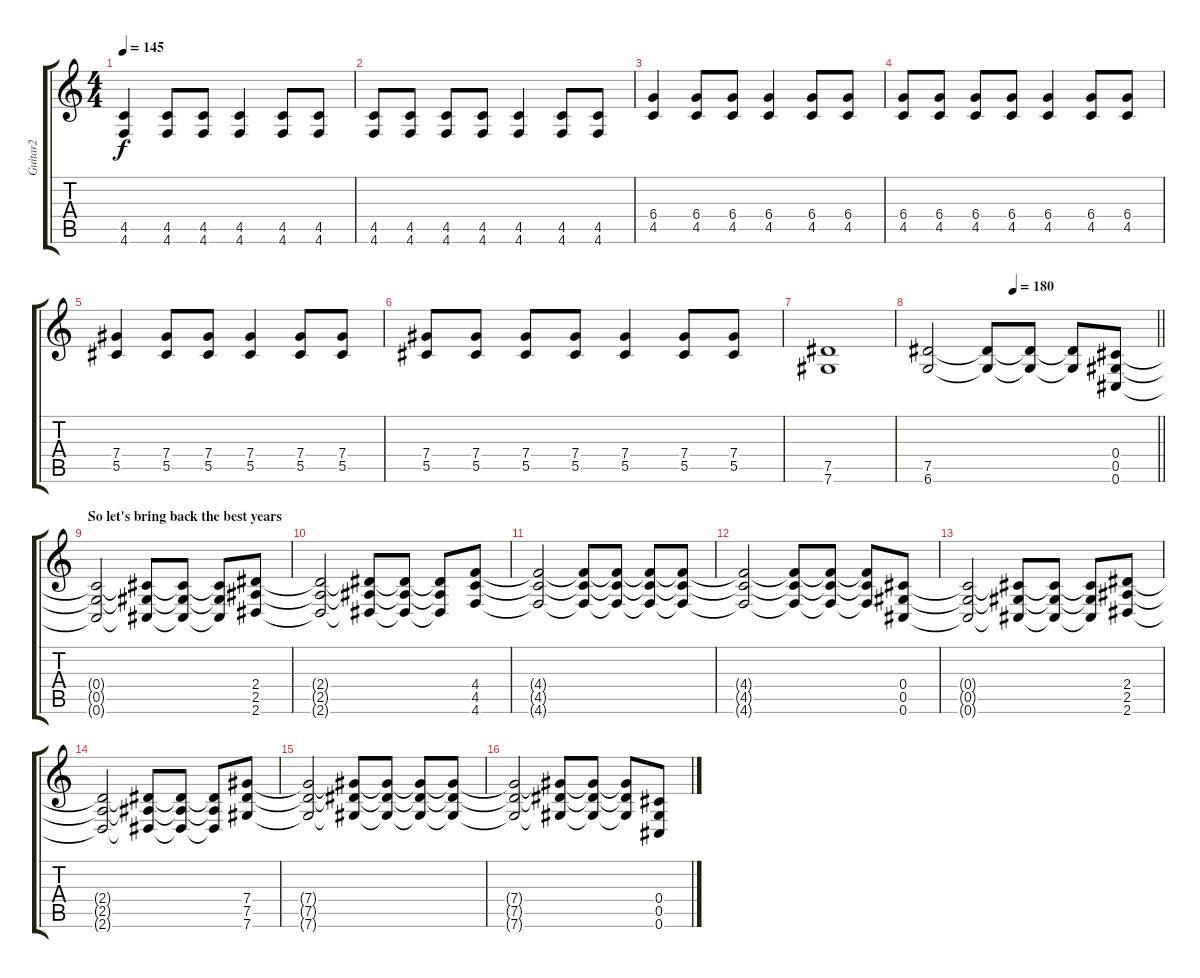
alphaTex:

\track ("Guitar2" "Guitar2") {instrument distortionguitar}
\staff {score tabs}
\tuning (Eb4 Bb3 Gb3 Db3 Ab2 Db2) {hide}
\ts (4 4)
\tempo 145
\clef g2
\ks c
(4.5 4.6).4{dy f} (4.5 4.6).8 (4.5 4.6).8 (4.5 4.6).4 (4.5 4.6).8 (4.5 4.6).8 |
(4.5 4.6).8 (4.5 4.6).8 (4.5 4.6).8 (4.5 4.6).8 (4.5 4.6).4 (4.5 4.6).8 (4.5 4.6).8 |
(6.4 4.5).4 (6.4 4.5).8 (6.4 4.5).8 (6.4 4.5).4 (6.4 4.5).8 (6.4 4.5).8 |
(6.4 4.5).8 (6.4 4.5).8 (6.4 4.5).8 (6.4 4.5).8 (6.4 4.5).4 (6.4 4.5).8 (6.4 4.5).8 |
(7.4 5.5).4 (7.4 5.5).8 (7.4 5.5).8 (7.4 5.5).4 (7.4 5.5).8 (7.4 5.5).8 |
(7.4 5.5).8 (7.4 5.5).8 (7.4 5.5).8 (7.4 5.5).8 (7.4 5.5).4 (7.4 5.5).8 (7.4 5.5).8 |
(7.5 7.6).1 |
\tempo (180 0.375)
\barLineRight lightlight
(7.5 6.6).2 (7.5{t} 6.6{t}).8 (7.5{t} 6.6{t}).8 (7.5{t} 6.6{t}).8 (0.4 0.5 0.6).8 |
\section ("" "So let's bring back the best years")
(0.4{t} 0.5{t} 0.6{t}).2 (0.4{t} 0.5{t} 0.6{t}).8 (0.4{t} 0.5{t} 0.6{t}).8 (0.4{t} 0.5{t} 0.6{t}).8 (2.4 2.5 2.6).8 |
(2.4{t} 2.5{t} 2.6{t}).2 (2.4{t} 2.5{t} 2.6{t}).8 (2.4{t} 2.5{t} 2.6{t}).8 (2.4{t} 2.5{t} 2.6{t}).8 (4.4 4.5 4.6).8 |
(4.4{t} 4.5{t} 4.6{t}).2 (4.4{t} 4.5{t} 4.6{t}).8 (4.4{t} 4.5{t} 4.6{t}).8 (4.4{t} 4.5{t} 4.6{t}).8 (4.4{t} 4.5{t} 4.6{t}).8 |
(4.4{t} 4.5{t} 4.6{t}).2 (4.4{t} 4.5{t} 4.6{t}).8 (4.4{t} 4.5{t} 4.6{t}).8 (4.4{t} 4.5{t} 4.6{t}).8 (0.4 0.5 0.6).8 |
(0.4{t} 0.5{t} 0.6{t}).2 (0.4{t} 0.5{t} 0.6{t}).8 (0.4{t} 0.5{t} 0.6{t}).8 (0.4{t} 0.5{t} 0.6{t}).8 (2.4 2.5 2.6).8 |
(2.4{t} 2.5{t} 2.6{t}).2 (2.4{t} 2.5{t} 2.6{t}).8 (2.4{t} 2.5{t} 2.6{t}).8 (2.4{t} 2.5{t} 2.6{t}).8 (7.4 7.5 7.6).8 |
(7.4{t} 7.5{t} 7.6{t}).2 (7.4{t} 7.5{t} 7.6{t}).8 (7.4{t} 7.5{t} 7.6{t}).8 (7.4{t} 7.5{t} 7.6{t}).8 (7.4{t} 7.5{t} 7.6{t}).8 |
(7.4{t} 7.5{t} 7.6{t}).2 (7.4{t} 7.5{t} 7.6{t}).8 (7.4{t} 7.5{t} 7.6{t}).8 (7.4{t} 7.5{t} 7.6{t}).8 (0.4 0.5 0.6).8
